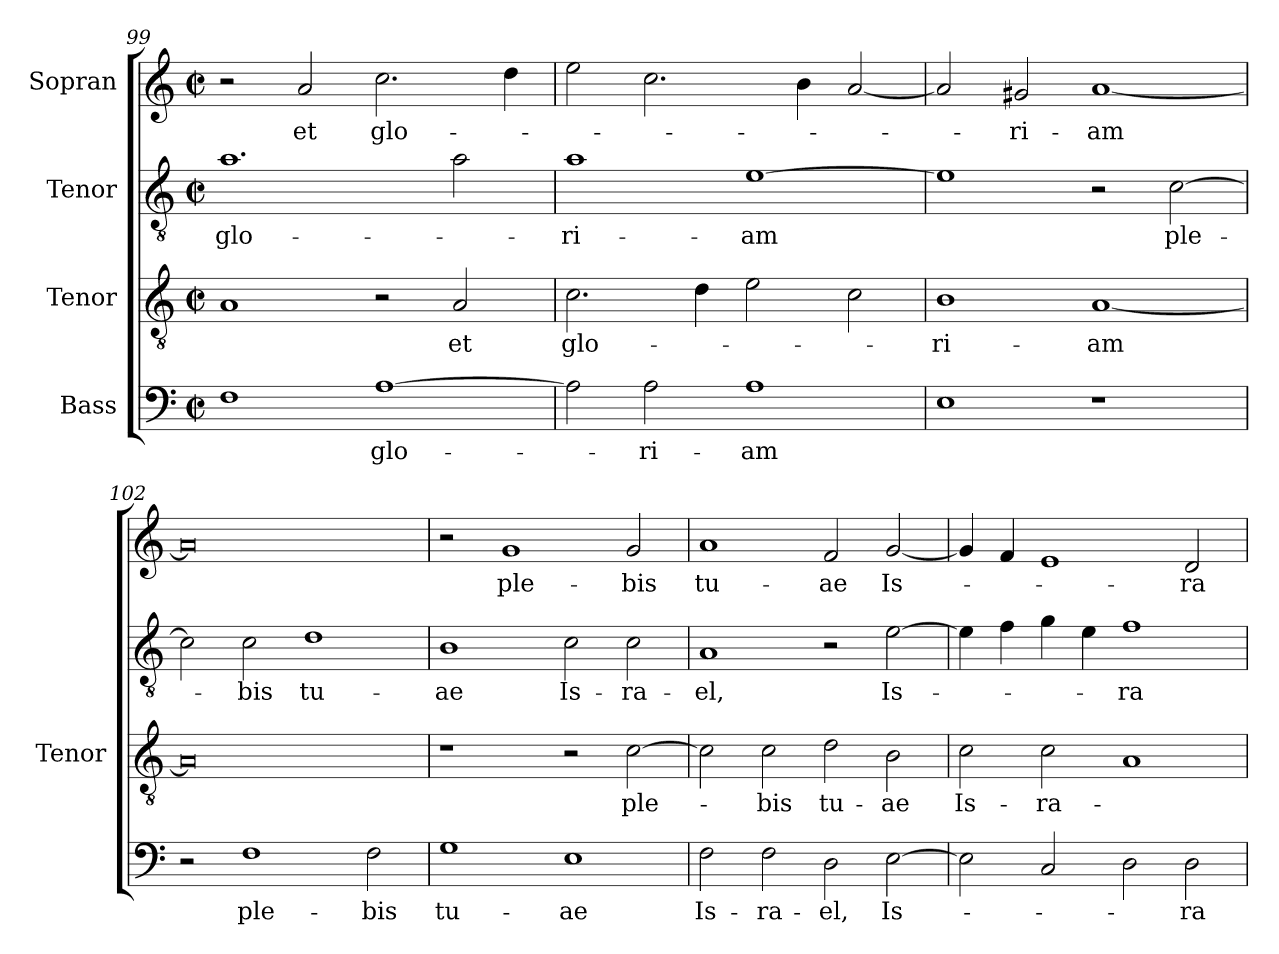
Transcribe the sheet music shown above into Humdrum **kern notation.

**kern	**text	**kern	**text	**kern	**text	**kern	**text
*part4	*part4	*part3	*part3	*part2	*part2	*part1	*part1
*staff4	*staff4	*staff3	*staff3	*staff2	*staff2	*staff1	*staff1
*I"Bass	*	*I"Tenor	*	*I"Tenor	*	*I"Sopran	*
*	*	*I'Tenor	*	*	*	*	*
*clefF4	*	*clefGv2	*	*clefGv2	*	*clefG2	*
*	*	*ITrd7c12	*	*ITrd7c12	*	*	*
*k[]	*	*k[]	*	*k[]	*	*k[]	*
*C:	*	*C:	*	*C:	*	*C:	*
*M2/2	*	*M2/2	*	*M2/2	*	*M2/2	*
*met(c|)	*	*met(c|)	*	*met(c|)	*	*met(c|)	*
=99	=99	=99	=99	=99	=99	=99	=99
!	!	!	!	!	!LO:LY:b:color=#000000	!	!
1Fi	.	1AAi	.	1.Ai	glo-	2r	.
!	!	!	!	!	!	!	!LO:LY:b:color=#000000
.	.	.	.	.	.	2ai/	et
!	!LO:LY:b:color=#000000	!	!	!	!	!	!
!	!	!	!	!	!	!	!LO:LY:b:color=#000000
[>1Ai	glo-	2r	.	.	.	2.cci\	glo-
!	!	!	!LO:LY:b:color=#000000	!	!	!	!
.	.	2AAi/	et	2Ai\	.	.	.
.	.	.	.	.	.	4ddi\	.
=100	=100	=100	=100	=100	=100	=100	=100
!	!	!	!LO:LY:b:color=#000000	!	!	!	!
!	!	!	!	!	!LO:LY:b:color=#000000	!	!
2Ai\]	.	2.Ci\	glo-	1Ai	-ri-	2eei\	.
!	!LO:LY:b:color=#000000	!	!	!	!	!	!
2Ai\	-ri-	.	.	.	.	2.cci\	.
.	.	4Di\	.	.	.	.	.
!	!LO:LY:b:color=#000000	!	!	!	!	!	!
!	!	!	!	!	!LO:LY:b:color=#000000	!	!
1Ai	-am	2Ei\	.	[>1Ei	-am	.	.
.	.	.	.	.	.	4bi\	.
.	.	2Ci\	.	.	.	[<2ai/	.
=101	=101	=101	=101	=101	=101	=101	=101
!	!	!	!LO:LY:b:color=#000000	!	!	!	!
1Ei	.	1BBi	-ri-	1Ei]	.	2ai/]	.
!	!	!	!	!	!	!	!LO:LY:b:color=#000000
.	.	.	.	.	.	2g#Xi/	-ri-
!	!	!	!LO:LY:b:color=#000000	!	!	!	!
!	!	!	!	!	!	!	!LO:LY:b:color=#000000
1r	.	[<1AAi	-am	2r	.	[<1ai	-am
!	!	!	!	!	!LO:LY:b:color=#000000	!	!
.	.	.	.	[>2Ci\	ple-	.	.
=102	=102	=102	=102	=102	=102	=102	=102
2r	.	0AAi]	.	2Ci\]	.	0ai]	.
!	!LO:LY:b:color=#000000	!	!	!	!	!	!
!	!	!	!	!	!LO:LY:b:color=#000000	!	!
1Fi	ple-	.	.	2Ci\	-bis	.	.
!	!	!	!	!	!LO:LY:b:color=#000000	!	!
.	.	.	.	1Di	tu-	.	.
!	!LO:LY:b:color=#000000	!	!	!	!	!	!
2Fi\	-bis	.	.	.	.	.	.
=103	=103	=103	=103	=103	=103	=103	=103
!	!LO:LY:b:color=#000000	!	!	!	!	!	!
!	!	!	!	!	!LO:LY:b:color=#000000	!	!
1Gi	tu-	1r	.	1BBi	-ae	2r	.
!	!	!	!	!	!	!	!LO:LY:b:color=#000000
.	.	.	.	.	.	1gi	ple-
!	!LO:LY:b:color=#000000	!	!	!	!	!	!
!	!	!	!	!	!LO:LY:b:color=#000000	!	!
1Ei	-ae	2r	.	2Ci\	Is-	.	.
!	!	!	!LO:LY:b:color=#000000	!	!	!	!
!	!	!	!	!	!LO:LY:b:color=#000000	!	!
!	!	!	!	!	!	!	!LO:LY:b:color=#000000
.	.	[>2Ci\	ple-	2Ci\	-ra-	2gi/	-bis
=104	=104	=104	=104	=104	=104	=104	=104
!	!LO:LY:b:color=#000000	!	!	!	!	!	!
!	!	!	!	!	!LO:LY:b:color=#000000	!	!
!	!	!	!	!	!	!	!LO:LY:b:color=#000000
2Fi\	Is-	2Ci\]	.	1AAi	-el,	1ai	tu-
!	!LO:LY:b:color=#000000	!	!	!	!	!	!
!	!	!	!LO:LY:b:color=#000000	!	!	!	!
2Fi\	-ra-	2Ci\	-bis	.	.	.	.
!	!LO:LY:b:color=#000000	!	!	!	!	!	!
!	!	!	!LO:LY:b:color=#000000	!	!	!	!
!	!	!	!	!	!	!	!LO:LY:b:color=#000000
2Di\	-el,	2Di\	tu-	2r	.	2fi/	-ae
!	!LO:LY:b:color=#000000	!	!	!	!	!	!
!	!	!	!LO:LY:b:color=#000000	!	!	!	!
!	!	!	!	!	!LO:LY:b:color=#000000	!	!
!	!	!	!	!	!	!	!LO:LY:b:color=#000000
[>2Ei\	Is-	2BBi\	-ae	[>2Ei\	Is-	[<2gi/	Is-
!!LO:PB:g=z
=105	=105	=105	=105	=105	=105	=105	=105
!	!	!	!LO:LY:b:color=#000000	!	!	!	!
2Ei\]	.	2Ci\	Is-	4Ei\]	.	4gi/]	.
.	.	.	.	4Fi\	.	4fi/	.
!	!	!	!LO:LY:b:color=#000000	!	!	!	!
2Ci/	.	2Ci\	-ra-	4Gi\	.	1ei	.
.	.	.	.	4Ei\	.	.	.
!	!	!	!	!	!LO:LY:b:color=#000000	!	!
2Di\	.	1AAi	.	1Fi	-ra-	.	.
!	!LO:LY:b:color=#000000	!	!	!	!	!	!
!	!	!	!	!	!	!	!LO:LY:b:color=#000000
2Di\	-ra-	.	.	.	.	2di/	-ra-
=	=	=	=	=	=	=	=
*-	*-	*-	*-	*-	*-	*-	*-
